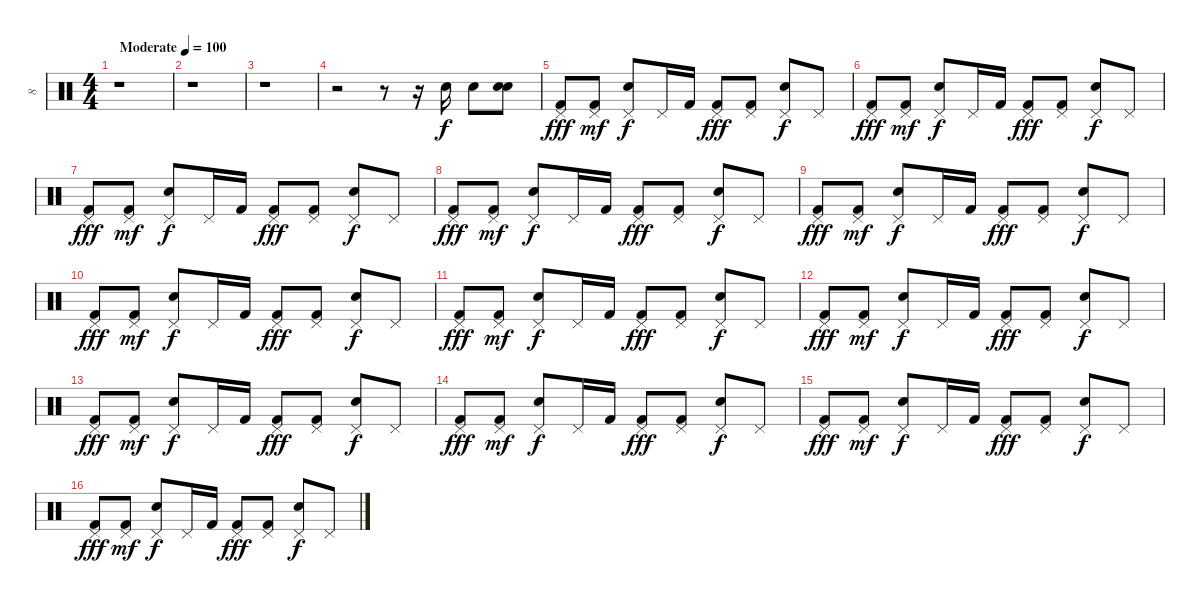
\track ("8" "8") {instrument percussion}
\staff {score}
\articulation defaults
\ts (4 4)
\tempo (100 "Moderate")
\clef neutral
\ks c
r.1{dy f} |
r.1 |
r.1 |
r.2 r.8 r.16 "Electric Snare (hit)".16 "Electric Snare (hit)".8 ("Snare (hit) 2" "Electric Snare (hit)").8 |
("Pedal Hi-Hat (hit)" "Kick (hit) 2").8{dy fff} ("Pedal Hi-Hat (hit)" "Kick (hit) 2").8{dy mf} ("Pedal Hi-Hat (hit)" "Snare (hit) 2").8{dy f} "Pedal Hi-Hat (hit)".16 "Kick (hit) 2".16 ("Pedal Hi-Hat (hit)" "Kick (hit) 2").8{dy fff} ("Pedal Hi-Hat (hit)" "Kick (hit) 2").8 ("Pedal Hi-Hat (hit)" "Snare (hit) 2").8{dy f} "Pedal Hi-Hat (hit)".8 |
("Pedal Hi-Hat (hit)" "Kick (hit) 2").8{dy fff} ("Pedal Hi-Hat (hit)" "Kick (hit) 2").8{dy mf} ("Pedal Hi-Hat (hit)" "Snare (hit) 2").8{dy f} "Pedal Hi-Hat (hit)".16 "Kick (hit) 2".16 ("Pedal Hi-Hat (hit)" "Kick (hit) 2").8{dy fff} ("Pedal Hi-Hat (hit)" "Kick (hit) 2").8 ("Pedal Hi-Hat (hit)" "Snare (hit) 2").8{dy f} "Pedal Hi-Hat (hit)".8 |
("Pedal Hi-Hat (hit)" "Kick (hit) 2").8{dy fff} ("Pedal Hi-Hat (hit)" "Kick (hit) 2").8{dy mf} ("Pedal Hi-Hat (hit)" "Snare (hit) 2").8{dy f} "Pedal Hi-Hat (hit)".16 "Kick (hit) 2".16 ("Pedal Hi-Hat (hit)" "Kick (hit) 2").8{dy fff} ("Pedal Hi-Hat (hit)" "Kick (hit) 2").8 ("Pedal Hi-Hat (hit)" "Snare (hit) 2").8{dy f} "Pedal Hi-Hat (hit)".8 |
("Pedal Hi-Hat (hit)" "Kick (hit) 2").8{dy fff} ("Pedal Hi-Hat (hit)" "Kick (hit) 2").8{dy mf} ("Pedal Hi-Hat (hit)" "Snare (hit) 2").8{dy f} "Pedal Hi-Hat (hit)".16 "Kick (hit) 2".16 ("Pedal Hi-Hat (hit)" "Kick (hit) 2").8{dy fff} ("Pedal Hi-Hat (hit)" "Kick (hit) 2").8 ("Pedal Hi-Hat (hit)" "Snare (hit) 2").8{dy f} "Pedal Hi-Hat (hit)".8 |
("Pedal Hi-Hat (hit)" "Kick (hit) 2").8{dy fff} ("Pedal Hi-Hat (hit)" "Kick (hit) 2").8{dy mf} ("Pedal Hi-Hat (hit)" "Snare (hit) 2").8{dy f} "Pedal Hi-Hat (hit)".16 "Kick (hit) 2".16 ("Pedal Hi-Hat (hit)" "Kick (hit) 2").8{dy fff} ("Pedal Hi-Hat (hit)" "Kick (hit) 2").8 ("Pedal Hi-Hat (hit)" "Snare (hit) 2").8{dy f} "Pedal Hi-Hat (hit)".8 |
("Pedal Hi-Hat (hit)" "Kick (hit) 2").8{dy fff} ("Pedal Hi-Hat (hit)" "Kick (hit) 2").8{dy mf} ("Pedal Hi-Hat (hit)" "Snare (hit) 2").8{dy f} "Pedal Hi-Hat (hit)".16 "Kick (hit) 2".16 ("Pedal Hi-Hat (hit)" "Kick (hit) 2").8{dy fff} ("Pedal Hi-Hat (hit)" "Kick (hit) 2").8 ("Pedal Hi-Hat (hit)" "Snare (hit) 2").8{dy f} "Pedal Hi-Hat (hit)".8 |
("Pedal Hi-Hat (hit)" "Kick (hit) 2").8{dy fff} ("Pedal Hi-Hat (hit)" "Kick (hit) 2").8{dy mf} ("Pedal Hi-Hat (hit)" "Snare (hit) 2").8{dy f} "Pedal Hi-Hat (hit)".16 "Kick (hit) 2".16 ("Pedal Hi-Hat (hit)" "Kick (hit) 2").8{dy fff} ("Pedal Hi-Hat (hit)" "Kick (hit) 2").8 ("Pedal Hi-Hat (hit)" "Snare (hit) 2").8{dy f} "Pedal Hi-Hat (hit)".8 |
("Pedal Hi-Hat (hit)" "Kick (hit) 2").8{dy fff} ("Pedal Hi-Hat (hit)" "Kick (hit) 2").8{dy mf} ("Pedal Hi-Hat (hit)" "Snare (hit) 2").8{dy f} "Pedal Hi-Hat (hit)".16 "Kick (hit) 2".16 ("Pedal Hi-Hat (hit)" "Kick (hit) 2").8{dy fff} ("Pedal Hi-Hat (hit)" "Kick (hit) 2").8 ("Pedal Hi-Hat (hit)" "Snare (hit) 2").8{dy f} "Pedal Hi-Hat (hit)".8 |
("Pedal Hi-Hat (hit)" "Kick (hit) 2").8{dy fff} ("Pedal Hi-Hat (hit)" "Kick (hit) 2").8{dy mf} ("Pedal Hi-Hat (hit)" "Snare (hit) 2").8{dy f} "Pedal Hi-Hat (hit)".16 "Kick (hit) 2".16 ("Pedal Hi-Hat (hit)" "Kick (hit) 2").8{dy fff} ("Pedal Hi-Hat (hit)" "Kick (hit) 2").8 ("Pedal Hi-Hat (hit)" "Snare (hit) 2").8{dy f} "Pedal Hi-Hat (hit)".8 |
("Pedal Hi-Hat (hit)" "Kick (hit) 2").8{dy fff} ("Pedal Hi-Hat (hit)" "Kick (hit) 2").8{dy mf} ("Pedal Hi-Hat (hit)" "Snare (hit) 2").8{dy f} "Pedal Hi-Hat (hit)".16 "Kick (hit) 2".16 ("Pedal Hi-Hat (hit)" "Kick (hit) 2").8{dy fff} ("Pedal Hi-Hat (hit)" "Kick (hit) 2").8 ("Pedal Hi-Hat (hit)" "Snare (hit) 2").8{dy f} "Pedal Hi-Hat (hit)".8 |
("Pedal Hi-Hat (hit)" "Kick (hit) 2").8{dy fff} ("Pedal Hi-Hat (hit)" "Kick (hit) 2").8{dy mf} ("Pedal Hi-Hat (hit)" "Snare (hit) 2").8{dy f} "Pedal Hi-Hat (hit)".16 "Kick (hit) 2".16 ("Pedal Hi-Hat (hit)" "Kick (hit) 2").8{dy fff} ("Pedal Hi-Hat (hit)" "Kick (hit) 2").8 ("Pedal Hi-Hat (hit)" "Snare (hit) 2").8{dy f} "Pedal Hi-Hat (hit)".8 |
("Pedal Hi-Hat (hit)" "Kick (hit) 2").8{dy fff} ("Pedal Hi-Hat (hit)" "Kick (hit) 2").8{dy mf} ("Pedal Hi-Hat (hit)" "Snare (hit) 2").8{dy f} "Pedal Hi-Hat (hit)".16 "Kick (hit) 2".16 ("Pedal Hi-Hat (hit)" "Kick (hit) 2").8{dy fff} ("Pedal Hi-Hat (hit)" "Kick (hit) 2").8 ("Pedal Hi-Hat (hit)" "Snare (hit) 2").8{dy f} "Pedal Hi-Hat (hit)".8
